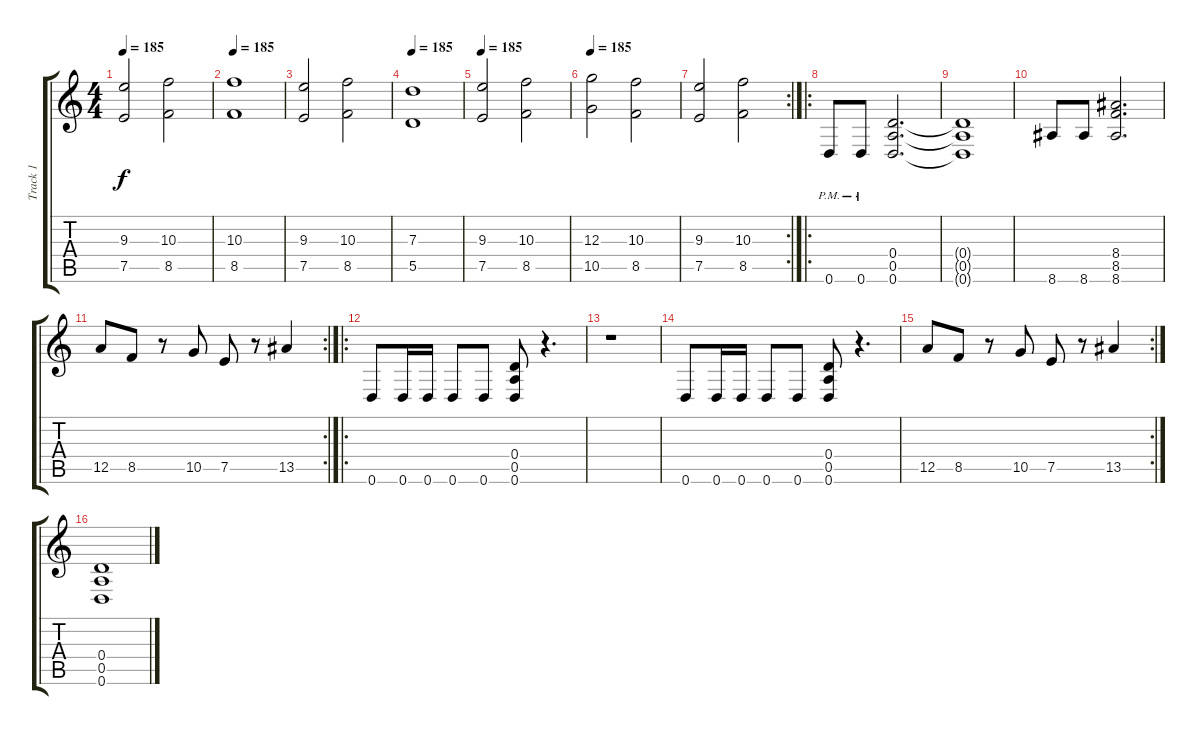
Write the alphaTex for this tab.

\track ("Track 1" "Track 1") {instrument overdrivenguitar}
\staff {score tabs}
\tuning (E4 B3 G3 D3 A2 D2) {hide}
\ts (4 4)
\tempo 185
\clef g2
\ks c
(9.3 7.5).2{dy f} (10.3 8.5).2 |
\tempo 185
(10.3 8.5).1 |
(9.3 7.5).2 (10.3 8.5).2 |
\tempo 185
(7.3 5.5).1 |
\tempo 185
(9.3 7.5).2 (10.3 8.5).2 |
\tempo 185
(12.3 10.5).2 (10.3 8.5).2 |
\rc 2
(9.3 7.5).2 (10.3 8.5).2 |
\ro
0.6{pm}.8 0.6{pm}.8 (0.4 0.5 0.6).2{d} |
(0.4{t} 0.5{t} 0.6{t}).1 |
8.6.8 8.6.8 (8.4 8.5 8.6).2{d} |
\rc 2
12.5.8 8.5.8 r.8 10.5.8 7.5.8 r.8 13.5.4 |
\ro
0.6.8 0.6.16 0.6.16 0.6.8 0.6.8 (0.4 0.5 0.6).8 r.4{d} |
r.1 |
0.6.8 0.6.16 0.6.16 0.6.8 0.6.8 (0.4 0.5 0.6).8 r.4{d} |
\rc 2
12.5.8 8.5.8 r.8 10.5.8 7.5.8 r.8 13.5.4 |
(0.4 0.5 0.6).1
